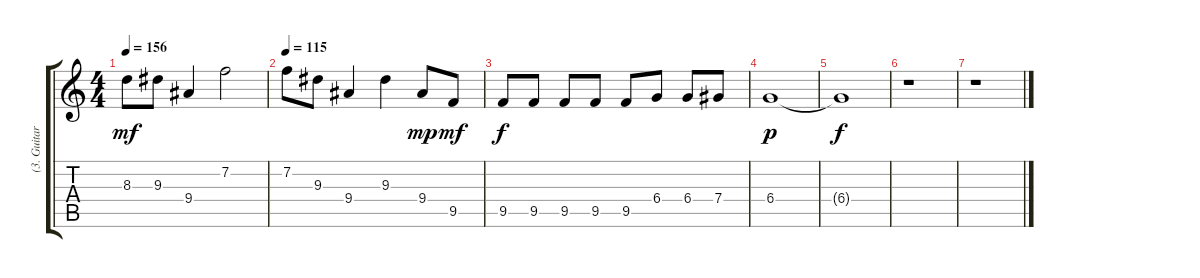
\track ("(3. Guitar)" "(3. Guitar") {instrument distortionguitar}
\staff {score tabs}
\tuning (Eb4 Bb3 Gb3 Db3 Ab2 Eb2) {hide}
\ts (4 4)
\tempo 156
\clef g2
\ks c
8.3.8{dy mf} 9.3.8 9.4.4 7.2.2 |
\tempo 115
7.2.8 9.3.8 9.4.4 9.3.4 9.4.8{dy mp} 9.5.8{dy mf} |
9.5.8{dy f} 9.5.8 9.5.8 9.5.8 9.5.8 6.4.8 6.4.8 7.4.8 |
6.4.1{dy p} |
6.4{t}.1{dy f} |
r.1 |
r.1
